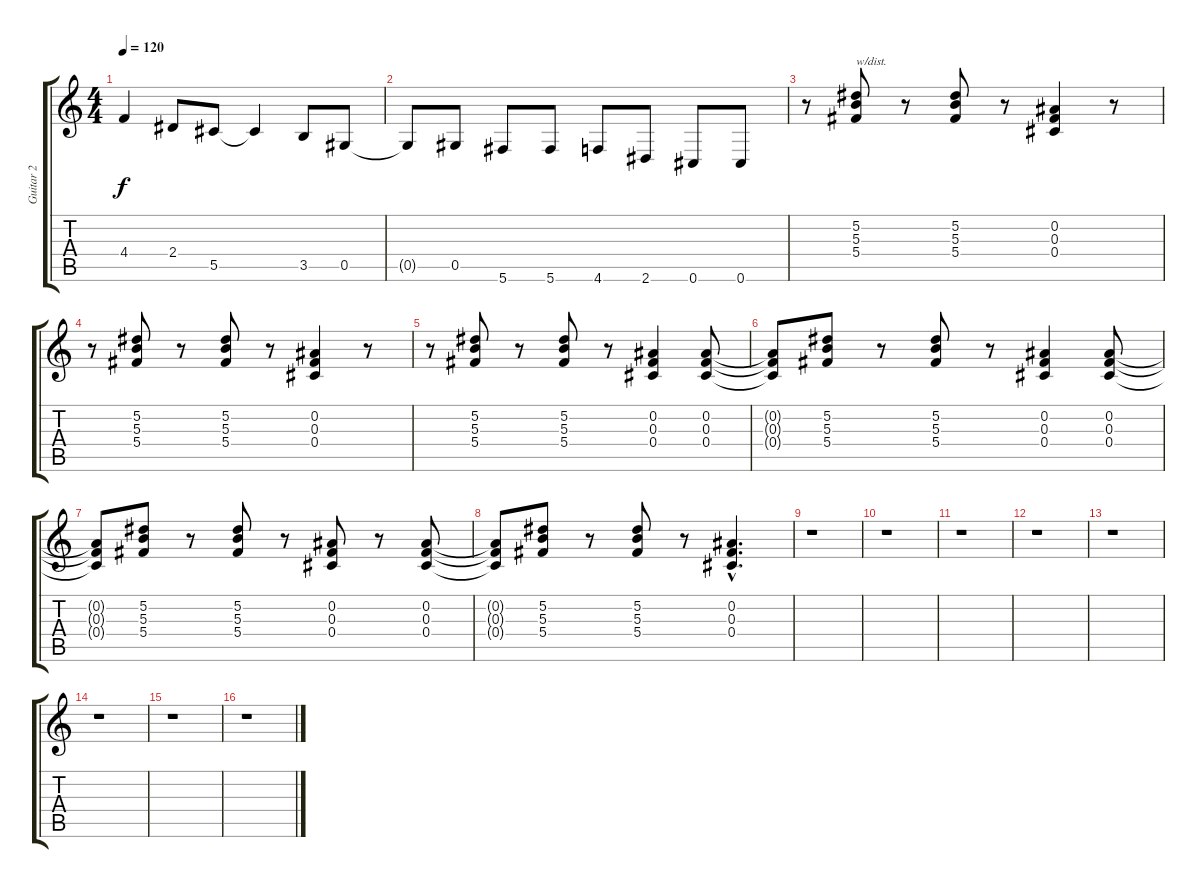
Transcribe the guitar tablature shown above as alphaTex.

\track ("Guitar 2" "Guitar 2") {instrument distortionguitar}
\staff {score tabs}
\tuning (Eb4 Bb3 Gb3 Db3 Ab2 Db2) {hide}
\ts (4 4)
\tempo 120
\clef g2
\ks c
4.4.4{dy f} 2.4.8 5.5.8 5.5{t}.4 3.5.8 0.5.8 |
0.5{t}.8 0.5.8 5.6.8 5.6.8 4.6.8 2.6.8 0.6.8 0.6.8 |
r.8 (5.2 5.3 5.4).8{txt "w/dist." instrument distortionguitar} r.8 (5.2 5.3 5.4).8 r.8 (0.2 0.3 0.4).4 r.8 |
r.8 (5.2 5.3 5.4).8 r.8 (5.2 5.3 5.4).8 r.8 (0.2 0.3 0.4).4 r.8 |
r.8 (5.2 5.3 5.4).8 r.8 (5.2 5.3 5.4).8 r.8 (0.2 0.3 0.4).4 (0.2 0.3 0.4).8 |
(0.2{t} 0.3{t} 0.4{t}).8 (5.2 5.3 5.4).8 r.8 (5.2 5.3 5.4).8 r.8 (0.2 0.3 0.4).4 (0.2 0.3 0.4).8 |
(0.2{t} 0.3{t} 0.4{t}).8 (5.2 5.3 5.4).8 r.8 (5.2 5.3 5.4).8 r.8 (0.2 0.3 0.4).8 r.8 (0.2 0.3 0.4).8 |
(0.2{t} 0.3{t} 0.4{t}).8 (5.2 5.3 5.4).8 r.8 (5.2 5.3 5.4).8 r.8 (0.2{hac} 0.3{hac} 0.4{hac}).4{d} |
r.1 |
r.1 |
r.1 |
r.1 |
r.1 |
r.1 |
r.1 |
r.1
